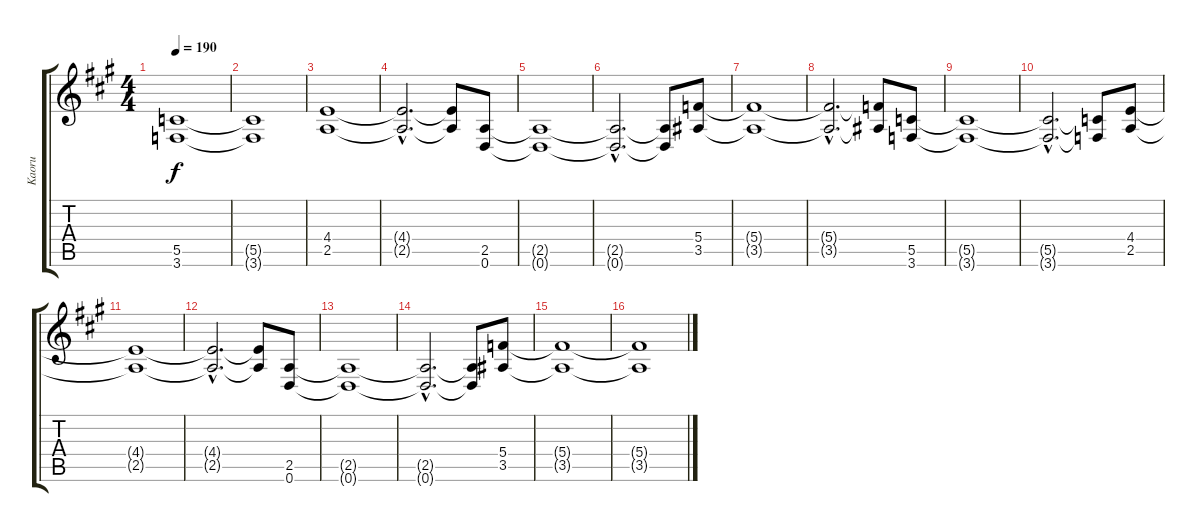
\track ("Kaoru" "Kaoru") {instrument distortionguitar}
\staff {score tabs}
\tuning (D4 A3 F3 C3 G2 D2) {hide}
\ts (4 4)
\tempo 190
\clef g2
\ks a
(5.5{t} 3.6{t}).1{dy f} |
(5.5{t} 3.6{t}).1 |
(4.4 2.5).1 |
(4.4{hac t} 2.5{hac t}).2{d} (4.4{t} 2.5{t}).8 (2.5 0.6).8 |
(2.5{t} 0.6{t}).1 |
(2.5{hac t} 0.6{hac t}).2{d} (2.5{t} 0.6{t}).8 (5.4 3.5).8 |
(5.4{t} 3.5{t}).1 |
(5.4{hac t} 3.5{hac t}).2{d} (5.4{t} 3.5{t}).8 (5.5 3.6).8 |
(5.5{t} 3.6{t}).1 |
(5.5{hac t} 3.6{hac t}).2{d} (5.5{t} 3.6{t}).8 (4.4 2.5).8 |
(4.4{t} 2.5{t}).1 |
(4.4{hac t} 2.5{hac t}).2{d} (4.4{t} 2.5{t}).8 (2.5 0.6).8 |
(2.5{t} 0.6{t}).1 |
(2.5{hac t} 0.6{hac t}).2{d} (2.5{t} 0.6{t}).8 (5.4 3.5).8 |
(5.4{t} 3.5{t}).1 |
(5.4{t} 3.5{t}).1
